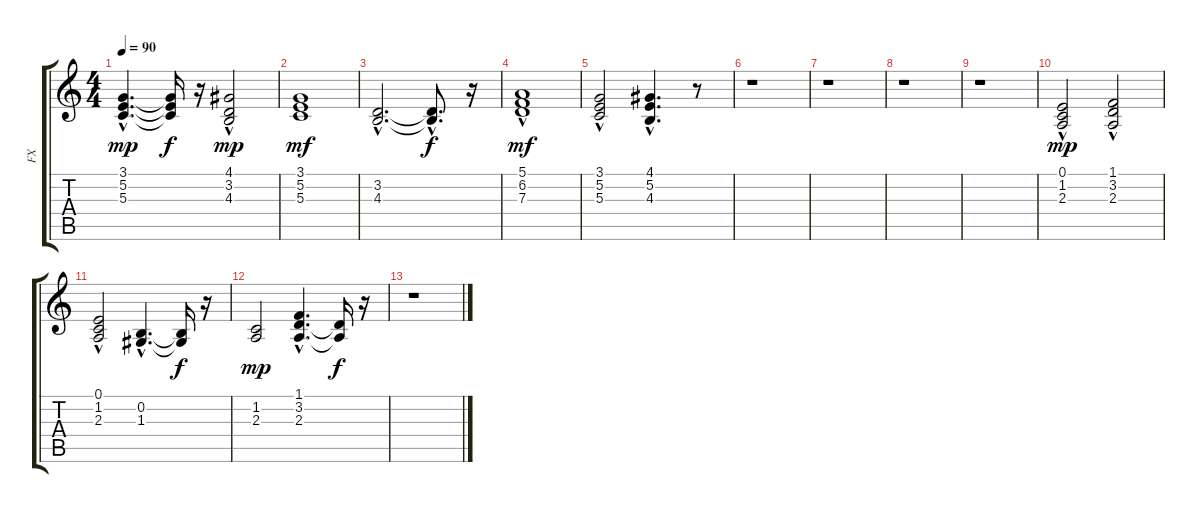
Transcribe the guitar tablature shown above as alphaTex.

\track ("FX" "FX") {instrument fx8scifi}
\staff {score tabs}
\tuning (E4 B3 G3 D3 A2 E2) {hide}
\ts (4 4)
\tempo 90
\clef g2
\ks c
(3.1{hac} 5.2{hac} 5.3{hac}).4{d dy mp} (3.1{t} 5.2{t} 5.3{t}).16{dy f} r.16 (4.1 3.2{hac} 4.3{hac}).2{dy mp} |
(3.1 5.2 5.3).1{dy mf} |
(3.2{hac} 4.3{hac}).2{d} (3.2{hac t} 4.3{hac t}).8{d dy f} r.16 |
(5.1{hac} 6.2 7.3{hac}).1{dy mf} |
(3.1{hac} 5.2 5.3{hac}).2 (4.1{hac} 5.2{hac} 4.3{hac}).4{d} r.8 |
r.1 |
r.1 |
r.1 |
r.1 |
(0.1{hac} 1.2 2.3).2{dy mp} (1.1{hac} 3.2 2.3{hac}).2 |
(0.1 1.2{hac} 2.3{hac}).2 (0.2{hac} 1.3{hac}).4{d} (0.2{t} 1.3{t}).16{dy f} r.16 |
(1.2 2.3).2{dy mp} (1.1{hac} 3.2{hac} 2.3{hac}).4{d} (3.2{t} 2.3{t}).16{dy f} r.16 |
r.1
